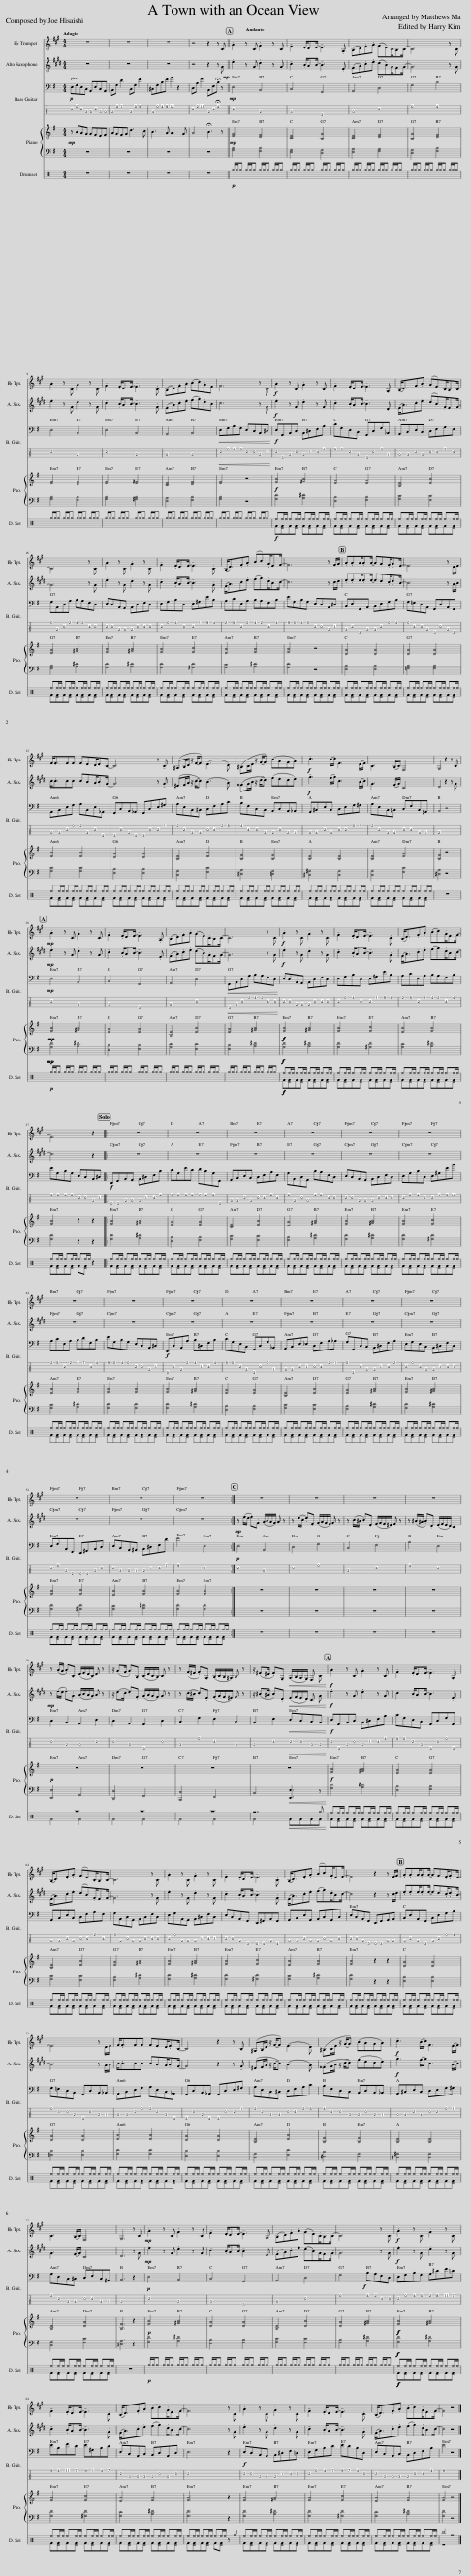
X:1
%%score 1 2 { 3 | 4 } { 5 | 6 } ( 7 8 )
L:1/8
Q:1/4=71
M:4/4
I:linebreak $
K:G
V:1 treble transpose=-2
V:2 treble transpose=-9
V:3 bass transpose=-12
V:4 tab transpose=-12 stafflines=4 strings="E2,A2,D3,G3 nostems "
V:5 treble
V:6 bass
V:7 perc
K:none
V:8 perc
K:none
V:1
[K:A] z8 | z8 | z8 | z4 z2[Q:1/4=15] z[Q:1/4=92] C ||[Q:1/4=92] .A2 z C .G2 z C | %5
 !tenuto!F2 .E/DE/- !tenuto!E3 .A, | (B,D).F.A (GE).C/B,C/- | C6 z C |$ .A2 z C .G2 z C | !tenuto!F2 .E/DE/- !tenuto!E3 .C | %10
 (B,D).F.A (Bc).GE | F6 z C |!f! .A2 z C .G2 z C | !tenuto!F2 .E/DE/- !tenuto!E3 .A, | (B,<D).F.A (GE).C/B,C/- |$ %15
 C6 z C | .A2 z C .G2 z C | !tenuto!F2 .E/DE/- !tenuto!E3 .C | (B,<D).F.A (Bc).G/EF/- | F6 z F/G/ | %20
 .A.AA/.AA/- AG.F/.GE/- | E6 z D/E/ |$ F<.FFF FED/.EC/- | C6 z !tenuto!C | (^A,B,/D/ z/ F/-F) (E3 D) | %25
 (^B,C/E/ z/ G/-G) (BAGA) |!f! !tenuto!c3 (B/c/) F3 (E/F/) | C3 (B,/C/) F,4 | G,4 z2 z C |$!mp! .A2 z C .G2 z C | %30
 !tenuto!F2 .E/DE/- !tenuto!E3 .A, | (B,D).F.A (GE).C/B,C/- | C6 z C |!f! .A2 z C .G2 z C | !tenuto!F2 .E/DE/- !tenuto!E3 .C | %35
 (B,<D).F.A (Bc).G/EF/- |$ F6 z2 |: z8 | z8 | z8 | %40
 z8 | z8 | z8 |$ z8 | z8 | %45
 z8 | z8 | z8 | z8 | z8 |$ %50
 z8 | z8 | z8 :| z8 | z8 | %55
 z8 | z8 |$ z (A/G/ .A).C (D/E/D/C/) D z | z/ (GF/ .G).B, (C/D/C/B,/) C z | z (F/^E/ .F).A, (B,/C/B,/^A,/) B, z | %60
 z/ (^E^D/ .E).G,!<(! (A,/B,/A,/G,/) F, C!<)! |!f! .A2 z C .G2 z C | !tenuto!F2 .E/DE/- !tenuto!E3 .A, |$ (B,<D).F.A (GE).C/B,C/- | C6 z C | %65
 .A2 z C .G2 z C | !tenuto!F2 .E/DE/- !tenuto!E3 .C | (B,<D).F.A (Bc).G/EF/- | F4 z2 z F/G/ | .A.AA/.AA/- AG.F/.GE/- |$ %70
 E6 z D/E/ | F<.FFF FED/.EC/- | C4 z2 z !tenuto!C | (^A,B,/D/ z/ F/-F) (E3 D) | (^B,C/E/ z/ G/-G) (BAGA) | %75
!f! !tenuto!c3 (B/c/) F3 (E/F/) |$ C3 (B,/C/) F,4 | G,6 z C |!mp! .A2 z C .G2 z C | !tenuto!F2 .E/DE/- !tenuto!E3 .A, | %80
 (B,D).F.A (GE).C/B,C/- | C6 z C |!f! .A2 z C .G2 z C |$ !tenuto!F2 .E/DE/- !tenuto!E3 .C | (B,<D).F.A (Bc).G/EF/- | %85
 F6 z C | .A2 z C .G2 z C | !tenuto!F2 .E/DE/- !tenuto!E3 .C | (B,<D).F.A (Bc).G/EF/- | F4 z4 |] %90
V:2
[K:E] z8 | z8 | z8 | z4 z2 z!mp! G || .e2 z G .d2 z G | %5
 !tenuto!c2 .B/AB/- !tenuto!B3 .E | (FA).c.e (dB).G/FG/- | G6 z G |$ .e2 z G .d2 z G | !tenuto!c2 .B/AB/- !tenuto!B3 .G | %10
 (FA).c.e (fg).dB | c6 z G |!f! .e2 z G .d2 z G | !tenuto!c2 .B/AB/- !tenuto!B3 .E | (F<A).c.e (dB).G/FG/- |$ %15
 G6 z G | .e2 z G .d2 z G | !tenuto!c2 .B/AB/- !tenuto!B3 .G | (F<A).c.e (fg).d/Bc/- | c6 z c/d/ | %20
 .e.ee/.ee/- ed.c/.dB/- | B6 z A/B/ |$ c<.ccc cBA/.BG/- | G6 z !tenuto!G | (^EF/A/ z/ c/-c) (B3 A) | %25
 (^^FG/B/ z/ d/-d) (fede) |!f! !tenuto!g3 (f/g/) c3 (B/c/) | G3 (F/G/) C4 | D4 z2 z G |$!mp! .e2 z G .d2 z G | %30
 !tenuto!c2 .B/AB/- !tenuto!B3 .E | (FA).c.e (dB).G/FG/- | G6 z G |!f! .e2 z G .d2 z G | !tenuto!c2 .B/AB/- !tenuto!B3 .G | %35
 (F<A).c.e (fg).d/Bc/- |$ c6 z2 |: z8 | z8 | z8 | %40
 z8 | z8 | z8 |$ z8 | z8 | %45
 z8 | z8 | z8 | z8 | z8 |$ %50
 z8 | z8 | z8 :|!mp! z (e/d/ .e).G (A/B/A/G/) A z | z (d/c/ .d).F (G/A/G/F/) G z | %55
 z (c/^B/ .c).E (F/G/F/^E/) F z | z (^B/^A/ .B).D (E/F/E/D/) C2 |$!mp! z (e/d/ .e).G (A/B/A/G/) A z | z/ (dc/ .d).F (G/A/G/F/) G z | z (c/^B/ .c).E (F/G/F/^E/) F z | %60
 z/ (^B^A/ .B).D!<(! (E/F/E/D/) C G!<)! |!f! .e2 z G .d2 z G | !tenuto!c2 .B/AB/- !tenuto!B3 .E |$ (F<A).c.e (dB).G/FG/- | G6 z G | %65
 .e2 z G .d2 z G | !tenuto!c2 .B/AB/- !tenuto!B3 .G | (F<A).c.e (fg).d/Bc/- | c4 z2 z c/d/ | .e.ee/.ee/- ed.c/.dB/- |$ %70
 B6 z A/B/ | c<.ccc cBA/.BG/- | G4 z2 z !tenuto!G | (^EF/A/ z/ c/-c) (B3 A) | (^^FG/B/ z/ d/-d) (fede) | %75
!f! !tenuto!g3 (f/g/) c3 (B/c/) |$ G3 (F/G/) C4 | D6 z G |!mp! .e2 z G .d2 z G | !tenuto!c2 .B/AB/- !tenuto!B3 .E | %80
 (FA).c.e (dB).G/FG/- | G6 z G |!f! .e2 z G .d2 z G |$ !tenuto!c2 .B/AB/- !tenuto!B3 .G | (F<A).c.e (fg).d/Bc/- | %85
 c6 z G | .e2 z G .d2 z G | !tenuto!c2 .B/AB/- !tenuto!B3 .G | (F<A).c.e (fg).d/Bc/- | c4 z4 |] %90
V:3
!p! E,G,E,C, A,,E,C,A,, | B,,G, D2 C,G, E2 | ^C,G,B,E G2 z2 | D,A, F2 B,,F,!fermata!B, z ||!mp! E,4 B,,4 | %5
 C,4 G,,4 | A,,4 D,4 | G,4 B,4 |$ E,4 B,,4 | E,4 B,,4 | %10
 A,,4 B,,4 |!<(! E,G,B,G, E,D,B,,^D,!<)! |!f! E,G,,B,,D, B,,^D,F,B, | CG,E,C, G,,D,G,_B,, | A,,C,E,C, D,F,A,F, |$ %15
 G,B,,D,A, B,A,F,D, | E,D,B,,A,, B,,D,F,D, | E,G,B,D, E,^G,EB, | A,CE,A, B,A,F,B, | EG,B,G, E,D,B,,^D, | %20
 C,E,G,,B,, C,E,G,B, | G,=F,D,B,, G,,D,B,,G,, |$ A,,C,E,G, A,C,E,_A,, | G,,D,B,,_A,, G,,D,E,^G, | A,E,C,^C, D,F,A,C | %25
 B,F,D,C, B,,D,B,,_B,, | A,,^C,E,C, D,E,G,^G, | A,E,C,^C, D,F,C,^A,, | B,,4 z4 |$!mp! E,4 B,,4 | %30
 C,4 G,,4 | A,,4 D,4 |!<(! G,,B,,D,A, B,A,F,D,!<)! | E,D,B,,A,, B,,D,F,D, | E,G,B,D, E,^G,EB, | %35
 A,CE,A, B,A,F,B, |$ EG,B,G, E,D,B,,^D, |:!f! E,,G,,B,,A,, B,,^D,F,B, | CG,EC DB,G,G,, | A,,C,E,C, D,F,A,F, | %40
 G,B,,D,A,, B,A,F,D, | E,D,B,,A,, B,,D,F,D, | E,G,B,D, E,^G,EB |$ A,CE,A, B,DF,B, | EG,B,G, E,D,B,,^D, | %45
!f! E,,D,B,,A, B,^D,F,B, | CG,E,C, G,,D,G,_B,, | A,,C,E,_E, D,F,A,_A, | G,G,,D,C, B,,^D,F,A, | E,G,E,C, B,,^D,F,D, |$ %50
 E,G,B,,F,, E,,^G,,B,,D, | E,C,A,,^A,, B,,^D,F,D | E4 E,4 :|!p! E,4 A,,4 | D,4 G,4 | %55
 C,4 F,4 | B,4 E,4 |$ D,2 B,,2 A,,2 E,2 | D,2 A,,2 G,,2 D,2 | C,2 G,2 F,2 C,2 | %60
 B,,2 F,2!<(! E,D,C,B,,!<)! |!f! E,G,,B,,D, B,,^D,F,B, | CG,E,C, G,,D,G,G,, |$ A,,C,E,C, D,F,A,F, | G,B,,D,A,, B,,D,F,D, | %65
 E,G,B,,A,, B,,^D,F,D, | E,D,B,,G,, E,,^G,,B,,G,, | A,,C,E,A,, B,,D,A,,D, | E,D,B,,G,, E,,G,,A,,B,, | C,E,B,,G,, C,E,G,B, |$ %70
 G,=F,D,B,, G,,D,B,,_B,, | A,,C,E,G, A,E,C,_A,, | G,,D,B,,_A,, G,,D,E,^G, | A,E,C,^C, D,F,A,C | B,F,D,C, B,,D,B,,_B,, | %75
 A,,^C,E,C, D,E,G,^G, |$ A,E,C,^C, D,F,C,^A,, | B,,6 z2 |!p! E,4 B,,4 | C,4 G,,4 | %80
 A,,4 D,4 | G,4!f! B,A,F,D, | E,G,B,G, A,^DF=D |$ EB,FD E^G,B,D | E,C,A,,C, B,,D,A,,D, | %85
 E,6 z2 |!f! E,D,B,,A,, B,,^D,F,=D, | E,G,B,D EDB,D, | E,C,A,,C, B,,D,F,B, | E4 z4 |] %90
V:4
 !2!E,, !1!G,, !2!E,, !3!C,, !3!A,,, !2!E,, !3!C,, !3!A,,, | !3!B,,, !1!G,, !1!D,2 !3!C,, !1!G,, !1!E,2 | !3!^C,, !1!G,, !1!B,, !1!E, !1!G,2 x2 | !2!D,, !1!A,, !1!F,2 !3!B,,, !2!F,, !fermata!!1!B,, x || !2!E,,4 !3!B,,,4 | %5
 !3!C,,4 !4!G,,,4 | !3!A,,,4 !2!D,,4 | !1!G,,4 !1!B,,4 |$ !2!E,,4 !3!B,,,4 | !2!E,,4 !3!B,,,4 | %10
 !3!A,,,4 !3!B,,,4 |!<(! !2!E,, !1!G,, !1!B,, !1!G,, !2!E,, !2!D,, !3!B,,, !2!^D,,!<)! | !2!E,, !4!G,,, !3!B,,, !2!D,, !3!B,,, !2!^D,, !2!F,, !1!B,, | !1!C, !1!G,, !2!E,, !3!C,, !4!G,,, !2!D,, !1!G,, !3!_B,,, | !3!A,,, !3!C,, !2!E,, !3!C,, !2!D,, !2!F,, !1!A,, !2!F,, |$ %15
 !1!G,, !3!B,,, !2!D,, !1!A,, !1!B,, !1!A,, !2!F,, !2!D,, | !2!E,, !2!D,, !3!B,,, !3!A,,, !3!B,,, !2!D,, !2!F,, !2!D,, | !2!E,, !1!G,, !1!B,, !2!D,, !2!E,, !1!^G,, !1!E, !1!B,, | !1!A,, !1!C, !2!E,, !1!A,, !1!B,, !1!A,, !2!F,, !1!B,, | !1!E, !1!G,, !1!B,, !1!G,, !2!E,, !2!D,, !3!B,,, !2!^D,, | %20
 !3!C,, !2!E,, !4!G,,, !3!B,,, !3!C,, !2!E,, !1!G,, !1!B,, | !1!G,, !2!=F,, !2!D,, !3!B,,, !4!G,,, !2!D,, !3!B,,, !4!G,,, |$ !3!A,,, !3!C,, !2!E,, !1!G,, !1!A,, !3!C,, !2!E,, !4!_A,,, | !4!G,,, !2!D,, !3!B,,, !4!_A,,, !4!G,,, !2!D,, !2!E,, !1!^G,, | !1!A,, !2!E,, !3!C,, !3!^C,, !2!D,, !2!F,, !1!A,, !1!C, | %25
 !1!B,, !2!F,, !2!D,, !3!C,, !3!B,,, !2!D,, !3!B,,, !3!_B,,, | !3!A,,, !3!^C,, !2!E,, !3!C,, !2!D,, !2!E,, !1!G,, !1!^G,, | !1!A,, !2!E,, !3!C,, !3!^C,, !2!D,, !2!F,, !3!C,, !3!^A,,, | !3!B,,,4 x4 |$ !2!E,,4 !3!B,,,4 | %30
 !3!C,,4 !4!G,,,4 | !3!A,,,4 !2!D,,4 |!<(! !4!G,,, !3!B,,, !2!D,, !1!A,, !1!B,, !1!A,, !2!F,, !2!D,,!<)! | !2!E,, !2!D,, !3!B,,, !3!A,,, !3!B,,, !2!D,, !2!F,, !2!D,, | !2!E,, !1!G,, !1!B,, !2!D,, !2!E,, !1!^G,, !1!E, !1!B,, | %35
 !1!A,, !1!C, !2!E,, !1!A,, !1!B,, !1!A,, !2!F,, !1!B,, |$ !1!E, !1!G,, !1!B,, !1!G,, !2!E,, !2!D,, !3!B,,, !2!^D,, |: !4!E,,, !4!G,,, !3!B,,, !3!A,,, !3!B,,, !2!^D,, !2!F,, !1!B,, | !1!C, !1!G,, !1!E, !1!C, !1!D, !1!B,, !1!G,, !4!G,,, | !3!A,,, !3!C,, !2!E,, !3!C,, !2!D,, !2!F,, !1!A,, !2!F,, | %40
 !1!G,, !3!B,,, !2!D,, !3!A,,, !1!B,, !1!A,, !2!F,, !2!D,, | !2!E,, !2!D,, !3!B,,, !3!A,,, !3!B,,, !2!D,, !2!F,, !2!D,, | !2!E,, !1!G,, !1!B,, !2!D,, !2!E,, !1!^G,, !1!E, !1!B, |$ !1!A,, !1!C, !2!E,, !1!A,, !1!B,, !1!D, !2!F,, !1!B,, | !1!E, !1!G,, !1!B,, !1!G,, !2!E,, !2!D,, !3!B,,, !2!^D,, | %45
 !4!E,,, !2!D,, !3!B,,, !1!A,, !1!B,, !2!^D,, !2!F,, !1!B,, | !1!C, !1!G,, !2!E,, !3!C,, !4!G,,, !2!D,, !1!G,, !3!_B,,, | !3!A,,, !3!C,, !2!E,, !2!_E,, !2!D,, !2!F,, !1!A,, !1!_A,, | !1!G,, !4!G,,, !2!D,, !3!C,, !3!B,,, !2!^D,, !2!F,, !1!A,, | !2!E,, !1!G,, !2!E,, !3!C,, !3!B,,, !2!^D,, !2!F,, !2!D,, |$ %50
 !2!E,, !1!G,, !3!B,,, !4!F,,, !4!E,,, !4!^G,,, !3!B,,, !2!D,, | !2!E,, !3!C,, !3!A,,, !3!^A,,, !3!B,,, !2!^D,, !2!F,, !1!D, | !1!E,4 !2!E,,4 :| !2!E,,4 !3!A,,,4 | !2!D,,4 !1!G,,4 | %55
 !3!C,,4 !2!F,,4 | !1!B,,4 !2!E,,4 |$ !2!D,,2 !3!B,,,2 !3!A,,,2 !2!E,,2 | !2!D,,2 !3!A,,,2 !4!G,,,2 !2!D,,2 | !3!C,,2 !1!G,,2 !2!F,,2 !3!C,,2 | %60
 !3!B,,,2 !2!F,,2!<(! !2!E,, !2!D,, !3!C,, !3!B,,,!<)! | !2!E,, !4!G,,, !3!B,,, !2!D,, !3!B,,, !2!^D,, !2!F,, !1!B,, | !1!C, !1!G,, !2!E,, !3!C,, !4!G,,, !2!D,, !1!G,, !4!G,,, |$ !3!A,,, !3!C,, !2!E,, !3!C,, !2!D,, !2!F,, !1!A,, !2!F,, | !1!G,, !3!B,,, !2!D,, !3!A,,, !3!B,,, !2!D,, !2!F,, !2!D,, | %65
 !2!E,, !1!G,, !3!B,,, !3!A,,, !3!B,,, !2!^D,, !2!F,, !2!D,, | !2!E,, !2!D,, !3!B,,, !4!G,,, !4!E,,, !4!^G,,, !3!B,,, !4!G,,, | !3!A,,, !3!C,, !2!E,, !3!A,,, !3!B,,, !2!D,, !3!A,,, !2!D,, | !2!E,, !2!D,, !3!B,,, !4!G,,, !4!E,,, !4!G,,, !3!A,,, !3!B,,, | !3!C,, !2!E,, !3!B,,, !4!G,,, !3!C,, !2!E,, !1!G,, !1!B,, |$ %70
 !1!G,, !2!=F,, !2!D,, !3!B,,, !4!G,,, !2!D,, !3!B,,, !3!_B,,, | !3!A,,, !3!C,, !2!E,, !1!G,, !1!A,, !2!E,, !3!C,, !4!_A,,, | !4!G,,, !2!D,, !3!B,,, !4!_A,,, !4!G,,, !2!D,, !2!E,, !1!^G,, | !1!A,, !2!E,, !3!C,, !3!^C,, !2!D,, !2!F,, !1!A,, !1!C, | !1!B,, !2!F,, !2!D,, !3!C,, !3!B,,, !2!D,, !3!B,,, !3!_B,,, | %75
 !3!A,,, !3!^C,, !2!E,, !3!C,, !2!D,, !2!E,, !1!G,, !1!^G,, |$ !1!A,, !2!E,, !3!C,, !3!^C,, !2!D,, !2!F,, !3!C,, !3!^A,,, | !3!B,,,6 x2 | !2!E,,4 !3!B,,,4 | !3!C,,4 !4!G,,,4 | %80
 !3!A,,,4 !2!D,,4 | !1!G,,4 !1!B,, !1!A,, !2!F,, !2!D,, | !2!E,, !1!G,, !1!B,, !1!G,, !1!A,, !1!^D, !1!F, !1!=D, |$ !1!E, !1!B,, !1!F, !1!D, !1!E, !1!^G,, !1!B,, !1!D, | !2!E,, !3!C,, !3!A,,, !3!C,, !3!B,,, !2!D,, !3!A,,, !2!D,, | %85
 !2!E,,6 x2 | !2!E,, !2!D,, !3!B,,, !3!A,,, !3!B,,, !2!^D,, !2!F,, !2!=D,, | !2!E,, !1!G,, !1!B,, !1!D, !1!E, !1!D, !1!B,, !2!D,, | !2!E,, !3!C,, !3!A,,, !3!C,, !3!B,,, !2!D,, !2!F,, !1!B,, | !1!E,4 x4 |] %90
V:5
!mp! z BAG GFEF | AGFG d3 c | B3 A A3 G | A4 !fermata!B3 z ||!mp! [EG]4 [DF]4 | %5
 [CE]4 [B,G]4 | [CE]4 [DF]4 | [B,G]4 [DF]4 |$ [EG]4 [DF]4 | [EG]4 [E^G]4 | %10
 [CE]4 [DF]4 | [EG]4 z4 |!f! [FB]4 [^GB]4 | [EA]4 [EA]4 | [B,E]4 [EB]4 |$ %15
 [EA]4 [^GB]4 | [FB]4 [^GB]4 | [FB]4 [Fc]4 | [EB]4 [FB]4 | [FB]4 z4 | %20
 [DA]4 [DA]4 | [DA]4 [DA]4 |$ [EB]4 [EB]4 | [DA]4 [DA]4 | [B,E]4 [EB]4 | %25
 [B,F]4 [B,F]4 | [B,E]4 [B,E]4 | [B,E]4 [EA]4 | [B,F]4 z4 |$!mp!!mp! [FB]4 [^GB]4 | %30
 [EA]4 [EA]4 | [B,E]4 [EB]4 | [EA]4 [^GB]4 |!f!!f! [FB]4 [^GB]4 | [FB]4 [Fc]4 | %35
 [EB]4 [FB]4 |$ [FB]4 z2 z2 |: [FB]4 [^GB]4 | [EA]4 [EA]4 | [B,E]4 [EB]4 | %40
 [DA]4 [^GB]4 | [FB]4 [^GB]4 | [FB]4 [Fc]4 |$ [EB]4 [FB]4 | [FB]4 [FB]4 | %45
 [FB]4 [^GB]4 | [EA]4 [EA]4 | [B,E]4 [EB]4 | [EA]4 [^GB]4 | [FB]4 [^GB]4 |$ %50
 [FB]4 [Fc]4 | [EB]4 [FB]4 | [FB]4 [FB]4 :| z8 | z8 | %55
 z8 | z8 |$!p! z8 | z8 | z8 | %60
 z8 |!f! [FB]4 [^GB]4 | [EA]4 [EA]4 |$ [B,E]4 [EB]4 | [EA]4 [^GB]4 | %65
 [FB]4 [^GB]4 | [FB]4 [Fc]4 | [EB]4 [FB]4 | [FB]4 z2 z2 | [DA]4 [DA]4 |$ %70
 [DA]4 [DA]4 | [EB]4 [EB]4 | [DA]4 [DA]4 | [B,E]4 [EB]4 | [B,F]4 [B,F]4 | %75
 [B,E]4 [B,E]4 |$ [B,E]4 [EA]4 | [B,F]6 z2 |!p! [FB]4 [^GB]4 | [EA]4 [EA]4 | %80
 [B,E]4 [EB]4 | [EA]4 [^GB]4 |!f!!f! [FB]4 [^GB]4 |$ [FB]4 [Fc]4 | [EB]4 [FB]4 | %85
 [FB]6 z2 | [FB]4 [^GB]4 | [FB]4 [Fc]4 | [EB]4 [FB]4 | [FB]4 z4 |] %90
V:6
 z8 | z8 | z8 | z8 || [G,B,]4 [F,B,]4 | %5
 [E,G,]4 [D,G,]4 | [E,A,]4 [F,A,]4 | [D,G,]4 [F,B,]4 |$ [G,B,]4 [F,B,]4 | [G,B,]4 [^G,B,]4 | %10
 [E,A,]4 [F,B,]4 | [G,B,]4 z4 | [G,D]4 [A,^D]4 | [E,B,]4 [F,B,]4 | [G,C]4 [F,C]4 |$ %15
 [F,B,]4 [A,^D]4 | [G,D]4 [A,^D]4 | [G,D]4 [^G,D]4 | [G,C]4 [A,^D]4 | [G,D]4 z4 | %20
 [E,B,]4 [E,B,]4 | [=F,B,]4 [F,B,]4 |$ [G,C]4 [G,C]4 | [E,B,]4 [E,B,]4 | [C,G,]4 [F,C]4 | %25
 [^D,A,]4 [=D,G,]4 | [^C,^G,]4 [C,G,]4 | [C,G,]4 [F,C]4 | [^D,A,]4 z4 |$!mp!!mp! [G,D]4 [A,^D]4 | %30
 [E,B,]4 [F,B,]4 | [G,C]4 [F,C]4 | [F,B,]4 [A,^D]4 |!f!!f! [G,D]4 [A,^D]4 | [G,D]4 [^G,D]4 | %35
 [G,C]4 [A,^D]4 |$ [G,D]4 z2 z2 |: [G,D]4 [A,^D]4 | [E,B,]4 [F,B,]4 | [G,C]4 [F,C]4 | %40
 [F,B,]4 [A,^D]4 | [G,D]4 [A,^D]4 | [G,D]4 [^G,D]4 |$ [G,C]4 [A,^D]4 | [G,D]4 [G,D]4 | %45
 [G,D]4 [A,^D]4 | [E,B,]4 [F,B,]4 | [G,C]4 [F,C]4 | [F,B,]4 [A,^D]4 | [G,D]4 [A,^D]4 |$ %50
 [G,D]4 [^G,D]4 | [G,C]4 [A,^D]4 | [G,D]4 [G,D]4 :| z8 | z8 | %55
 z8 | z8 |$ [E,,E,]4 A,,4 | [D,,D,]4 G,,4 | [C,,C,]4 F,,4 | %60
 B,,4!<(! [E,,E,]3 z!<)! | [G,D]4 [A,^D]4 | [E,B,]4 [F,B,]4 |$ [G,C]4 [F,C]4 | [F,B,]4 [A,^D]4 | %65
 [G,D]4 [A,^D]4 | [G,D]4 [^G,D]4 | [G,C]4 [A,^D]4 | [G,D]4 z2 z2 | [E,B,]4 [E,B,]4 |$ %70
 [=F,B,]4 [F,B,]4 | [G,C]4 [G,C]4 | [E,B,]4 [E,B,]4 | [C,G,]4 [F,C]4 | [^D,A,]4 [D,G,]4 | %75
 [^C,^G,]4 [C,G,]4 |$ [C,G,]4 [F,C]4 | [^D,A,]6 z2 | [G,D]4 [A,^D]4 | [E,B,]4 [F,B,]4 | %80
 [G,C]4 [F,C]4 | [F,B,]4 [A,^D]4 |!f!!f! [G,D]4 [A,^D]4 |$ [G,D]4 [^G,D]4 | [G,C]4 [A,^D]4 | %85
 [G,D]6 z2 | [G,D]4 [A,^D]4 | [G,D]4 [^G,D]4 | [G,C]4 [A,^D]4 | [G,D]4 z4 |] %90
V:7
[K:C] z8 | z8 | z8 | z8 ||!p! ^g/^g/^g ^g/^g/^g ^g/^g/^g ^g/^g/^g | %5
 ^g/^g/^g ^g/^g/^g ^g/^g/^g ^g/^g/^g | ^g/^g/^g ^g/^g/^g ^g/^g/^g ^g/^g/^g | ^g/^g/^g ^g/^g/^g ^g/^g/^g ^g/^g/^g |$ ^g/^g/^g ^g/^g/^g ^g/^g/^g ^g/^g/^g | ^g/^g/^g ^g/^g/^g ^g/^g/^g ^g/^g/^g | %10
 ^g/^g/^g ^g/^g/^g ^g/^g/^g ^g/^g/^g | ^g/^g/^g ^g/^g/^g ^g/^g/^g ^g/^g/^g |!f! ^f^f/^f/ ^f^f/^f/ ^f^f/^f/ ^f^f/^f/ | ^f^f/^f/ ^f^f/^f/ ^f^f/^f/ ^f^f/^f/ | ^f^f/^f/ ^f^f/^f/ ^f^f/^f/ ^f^f/^f/ |$ %15
 ^f^f/^f/ ^f^f/^f/ ^f^f/^f/ ^f^f/^f/ | ^f^f/^f/ ^f^f/^f/ ^f^f/^f/ ^f^f/^f/ | ^f^f/^f/ ^f^f/^f/ ^f^f/^f/ ^f^f/^f/ | ^f^f/^f/ ^f^f/^f/ ^f^f/^f/ ^f^f/^f/ | ^f^f/^f/ ^f^f/^f/ ^f^f/^f/ ^f^f/^f/ | %20
 ^f^f/^f/ ^f^f/^f/ ^f^f/^f/ ^f^f/^f/ | ^f^f/^f/ ^f^f/^f/ ^f^f/^f/ ^f^f/^f/ |$ ^f^f/^f/ ^f^f/^f/ ^f^f/^f/ ^f^f/^f/ | ^f^f/^f/ ^f^f/^f/ ^f^f/^f/ ^f^f/^f/ | ^f^f/^f/ ^f^f/^f/ ^f^f/^f/ ^f^f/^f/ | %25
 ^f^f/^f/ ^f^f/^f/ ^f^f/^f/ ^f^f/^f/ | ^f^f/^f/ ^f^f/^f/ ^f^f/^f/ ^f^f/^f/ | ^f^f/^f/ ^f^f/^f/ ^f^f/^f/ ^f^f/^f/ | z8 |$!p! ^g/^g/^g ^g/^g/^g ^g/^g/^g ^g/^g/^g | %30
 ^g/^g/^g ^g/^g/^g ^g/^g/^g ^g/^g/^g | ^g/^g/^g ^g/^g/^g ^g/^g/^g ^g/^g/^g | ^g/^g/^g ^g/^g/^g ^g/^g/^g ^g/^g/^g |!f!!f! ^f^f/^f/ ^f^f/^f/ ^f^f/^f/ ^f^f/^f/ | ^f^f/^f/ ^f^f/^f/ ^f^f/^f/ ^f^f/^f/ | %35
 ^f^f/^f/ ^f^f/^f/ ^f^f/^f/ ^f^f/^f/ |$ ^f^f/^f/ ^f^f/^f/ ^f^f/^f/ z2 |: ^f^f/^f/ ^f^f/^f/ ^f^f/^f/ ^f^f/^f/ | ^f^f/^f/ ^f^f/^f/ ^f^f/^f/ ^f^f/^f/ | ^f^f/^f/ ^f^f/^f/ ^f^f/^f/ ^f^f/^f/ | %40
 ^f^f/^f/ ^f^f/^f/ ^f^f/^f/ ^f^f/^f/ | ^f^f/^f/ ^f^f/^f/ ^f^f/^f/ ^f^f/^f/ | ^f^f/^f/ ^f^f/^f/ ^f^f/^f/ ^f^f/^f/ |$ ^f^f/^f/ ^f^f/^f/ ^f^f/^f/ ^f^f/^f/ | ^f^f/^f/ ^f^f/^f/ ^f^f/^f/ ^f^f/^f/ | %45
 ^f^f/^f/ ^f^f/^f/ ^f^f/^f/ ^f^f/^f/ | ^f^f/^f/ ^f^f/^f/ ^f^f/^f/ ^f^f/^f/ | ^f^f/^f/ ^f^f/^f/ ^f^f/^f/ ^f^f/^f/ | ^f^f/^f/ ^f^f/^f/ ^f^f/^f/ ^f^f/^f/ | ^f^f/^f/ ^f^f/^f/ ^f^f/^f/ ^f^f/^f/ |$ %50
 ^f^f/^f/ ^f^f/^f/ ^f^f/^f/ ^f^f/^f/ | ^f^f/^f/ ^f^f/^f/ ^f^f/^f/ ^f^f/^f/ | ^f^f/^f/ ^f^f/^f/ ^f^f/^f/ ^f^f/^f/ :| z8 | z8 | %55
 z8 | z8 |$ z8 | z8 | z8 | %60
 z7 ^g | ^f^f/^f/ ^f^f/^f/ ^f^f/^f/ ^f^f/^f/ | ^f^f/^f/ ^f^f/^f/ ^f^f/^f/ ^f^f/^f/ |$ ^f^f/^f/ ^f^f/^f/ ^f^f/^f/ ^f^f/^f/ | ^f^f/^f/ ^f^f/^f/ ^f^f/^f/ ^f^f/^f/ | %65
 ^f^f/^f/ ^f^f/^f/ ^f^f/^f/ ^f^f/^f/ | ^f^f/^f/ ^f^f/^f/ ^f^f/^f/ ^f^f/^f/ | ^f^f/^f/ ^f^f/^f/ ^f^f/^f/ ^f^f/^f/ | ^f^f/^f/ ^f^f/^f/ ^f^f/^f/ ^f^f/^f/ | ^f^f/^f/ ^f^f/^f/ ^f^f/^f/ ^f^f/^f/ |$ %70
 ^f^f/^f/ ^f^f/^f/ ^f^f/^f/ ^f^f/^f/ | ^f^f/^f/ ^f^f/^f/ ^f^f/^f/ ^f^f/^f/ | ^f^f/^f/ ^f^f/^f/ ^f^f/^f/ ^f^f/^f/ | ^f^f/^f/ ^f^f/^f/ ^f^f/^f/ ^f^f/^f/ | ^f^f/^f/ ^f^f/^f/ ^f^f/^f/ ^f^f/^f/ | %75
 ^f^f/^f/ ^f^f/^f/ ^f^f/^f/ ^f^f/^f/ |$ ^f^f/^f/ ^f^f/^f/ ^f^f/^f/ ^f^f/^f/ | z8 |!p! ^g/^g/^g ^g/^g/^g ^g/^g/^g ^g/^g/^g | ^g/^g/^g ^g/^g/^g ^g/^g/^g ^g/^g/^g | %80
 ^g/^g/^g ^g/^g/^g ^g/^g/^g ^g/^g/^g | ^g/^g/^g ^g/^g/^g ^g/^g/^g ^g/^g/^g |!f!!f! ^f^f/^f/ ^f^f/^f/ ^f^f/^f/ ^f^f/^f/ |$ ^f^f/^f/ ^f^f/^f/ ^f^f/^f/ ^f^f/^f/ | ^f^f/^f/ ^f^f/^f/ ^f^f/^f/ ^f^f/^f/ | %85
 ^f^f/^f/ ^f^f/^f/ ^f^f/^f/ z ^g | ^f^f/^f/ ^f^f/^f/ ^f^f/^f/ ^f^f/^f/ | ^f^f/^f/ ^f^f/^f/ ^f^f/^f/ ^f^f/^f/ | ^f^f/^f/ ^f^f/^f/ ^f^f/^f/ ^f^f/^f/ | ^b4 z4 |] %90
V:8
[K:C] x8 | x8 | x8 | x8 || x8 | %5
 x8 | x8 | x8 |$ x8 | x8 | %10
 x8 | x8 | F[^DF]F[^DF] F[^DF]F[^DF] | F[^DF]F[^DF] F[^DF]F[^DF] | F[^DF]F[^DF] F[^DF]F[^DF] |$ %15
 F[^DF]F[^DF] F[^DF]F[^DF] | F[^DF]F[^DF] F[^DF]F[^DF] | F[^DF]F[^DF] F[^DF]F[^DF] | F[^DF]F[^DF] F[^DF]F[^DF] | F[^DF]F[^DF] F[^DF]F[^DF] | %20
 F[^DF]F[^DF] F[^DF]F[^DF] | F[^DF]F[^DF] F[^DF]F[^DF] |$ F[^DF]F[^DF] F[^DF]F[^DF] | F[^DF]F[^DF] F[^DF]F[^DF] | F[^DF]F[^DF] F[^DF]F[^DF] | %25
 F[^DF]F[^DF] F[^DF]F[^DF] | F[^DF]F[^DF] F[^DF]F[^DF] | F[^DF]F[^DF] F[^DF]F[^DF] | x8 |$ x8 | %30
 x8 | x8 | x8 | F[^DF]F[^DF] F[^DF]F[^DF] | F[^DF]F[^DF] F[^DF]F[^DF] | %35
 F[^DF]F[^DF] F[^DF]F[^DF] |$ F[^DF]F[^DF] F[^DF] x2 |: F[^DF]F[^DF] F[^DF]F[^DF] | F[^DF]F[^DF] F[^DF]F[^DF] | F[^DF]F[^DF] F[^DF]F[^DF] | %40
 F[^DF]F[^DF] F[^DF]F[^DF] | F[^DF]F[^DF] F[^DF]F[^DF] | F[^DF]F[^DF] F[^DF]F[^DF] |$ F[^DF]F[^DF] F[^DF]F[^DF] | F[^DF]F[^DF] F[^DF]F[^DF] | %45
 F[^DF]F[^DF] F[^DF]F[^DF] | F[^DF]F[^DF] F[^DF]F[^DF] | F[^DF]F[^DF] F[^DF]F[^DF] | F[^DF]F[^DF] F[^DF]F[^DF] | F[^DF]F[^DF] F[^DF]F[^DF] |$ %50
 F[^DF]F[^DF] F[^DF]F[^DF] | F[^DF]F[^DF] F[^DF]F[^DF] | F[^DF]F[^DF] F[^DF]F[^DF] :| x8 | x8 | %55
 x8 | x8 |$ F4 F4 | F4 F4 | F4 F4 | %60
 F4!<(! FFFF!<)! | F[^DF]F[^DF] F[^DF]F[^DF] | F[^DF]F[^DF] F[^DF]F[^DF] |$ F[^DF]F[^DF] F[^DF]F[^DF] | F[^DF]F[^DF] F[^DF]F[^DF] | %65
 F[^DF]F[^DF] F[^DF]F[^DF] | F[^DF]F[^DF] F[^DF]F[^DF] | F[^DF]F[^DF] F[^DF]F[^DF] | F[^DF]F[^DF] F[^DF]F[^DF] | F[^DF]F[^DF] F[^DF]F[^DF] |$ %70
 F[^DF]F[^DF] F[^DF]F[^DF] | F[^DF]F[^DF] F[^DF]F[^DF] | F[^DF]F[^DF] F[^DF]F[^DF] | F[^DF]F[^DF] F[^DF]F[^DF] | F[^DF]F[^DF] F[^DF]F[^DF] | %75
 F[^DF]F[^DF] F[^DF]F[^DF] |$ F[^DF]F[^DF] F[^DF]F[^DF] | x8 | x8 | x8 | %80
 x8 | x8 | F[^DF]F[^DF] F[^DF]F[^DF] |$ F[^DF]F[^DF] F[^DF]F[^DF] | F[^DF]F[^DF] F[^DF]F[^DF] | %85
 F[^DF]F[^DF] F[^DF] x2 | F[^DF]F[^DF] F[^DF]F[^DF] | F[^DF]F[^DF] F[^DF]F[^DF] | F[^DF]F[^DF] F[^DF]F[^DF] | z8 |] %90
